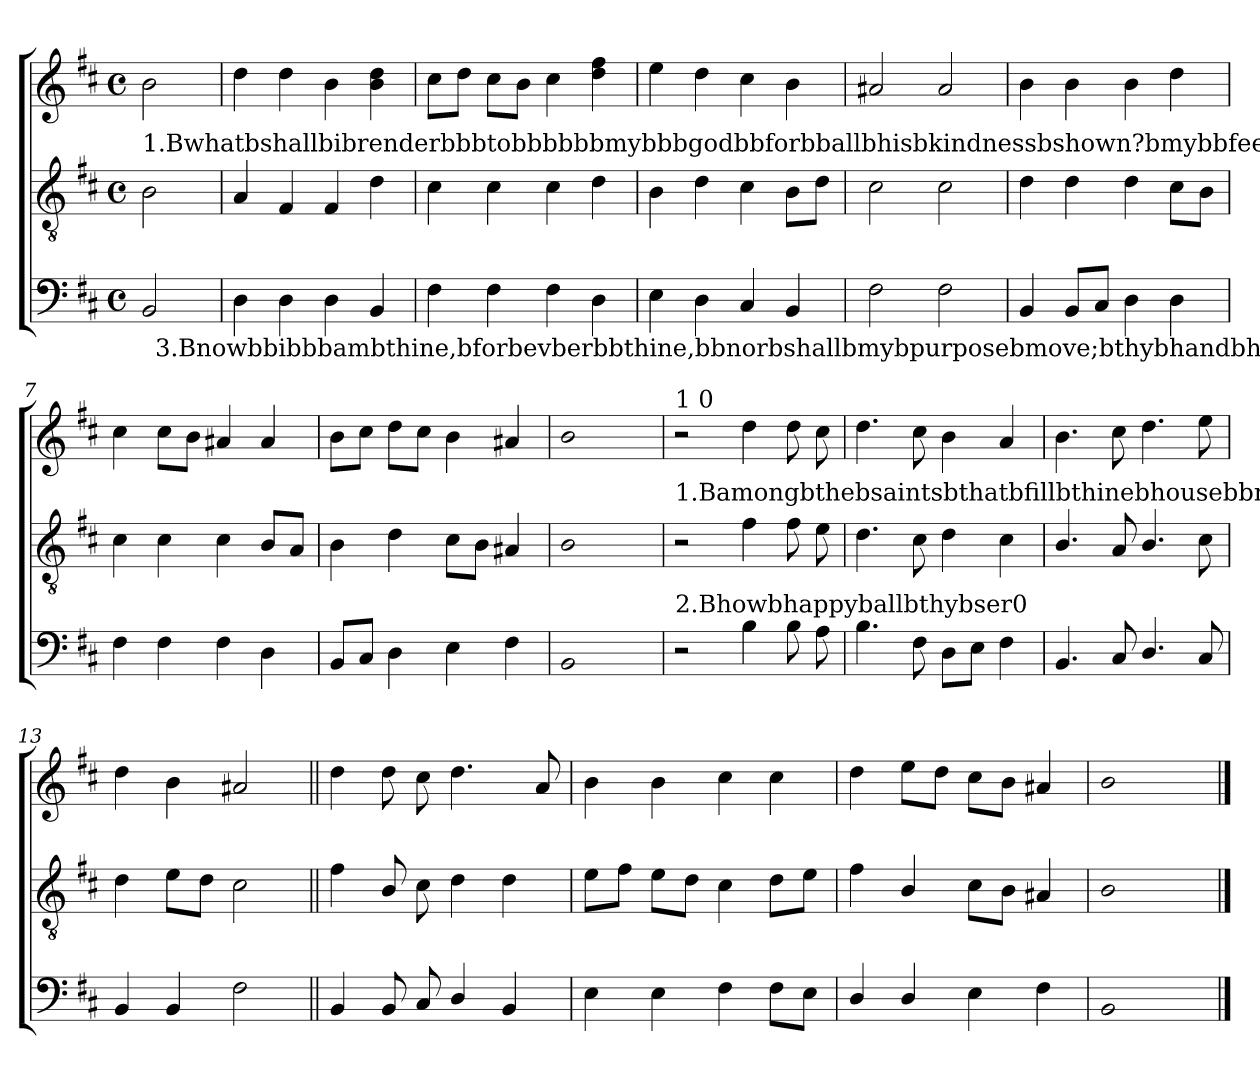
**kern	**kern	**kern
*part3	*part2	*part1
*staff3	*staff2	*staff1
*clefF4	*clefGv2	*clefG2
*k[f#c#]	*k[f#c#]	*k[f#c#]
*D:	*D:	*D:
*M4/4	*M4/4	*M4/4
*met(c)	*met(c)	*met(c)
=1	=1	=1
!	!LO:TX:a:t=1.Bwhatbshallbibrenderbbbtobbbbbbmybbbgodbbforbballbhisbkindnessbshown?bmybbfeetbshallbvibbsitbbbbbbthinebabbbbbode,bbbmybbbbbbsongsbadbbdressbbbthybbthrone.	!
!LO:TX:a:t=2.Bhowbmuchbisbmercybbthybbdeber0	!	!
!LO:N:head=open	!LO:N:head=open	!LO:N:head=open
*^	*	*
2BB/	32ryy	2B\	2b\
!	!LO:TX:b:t=3.Bnowbbibbbambthine,bforbevberbbthine,bbnorbshallbmybpurposebmove;bthybhandbhathbloosedbmybbondsbofbpain,bandbbbboundbmebbwithbbbbthybbbbblove.	!	!
.	4...ryy	.	.
=2	=2	=2	=2
!LO:N:head=solid	!	!	!LO:N:head=solid
*v	*v	*	*
4D\	4A/	4dd\
!LO:N:head=solid	!LO:N:head=solid	!LO:N:head=solid
4D\	4F#/	4dd\
!LO:N:head=solid	!LO:N:head=solid	!LO:N:head=solid
4D\	4F#/	4b\
!LO:N:head=solid	!LO:N:head=solid	!LO:N:n=1:head=solid
!	!	!LO:N:n=2:head=solid
4BB/	4d\	4b\ 4dd\
=3	=3	=3
!LO:N:head=solid	!LO:N:head=solid	!LO:N:head=solid
4F#\	4c#\	8cc#\L
!	!	!LO:N:head=solid
.	.	8dd\J
!LO:N:head=solid	!LO:N:head=solid	!LO:N:head=solid
4F#\	4c#\	8cc#\L
!	!	!LO:N:head=solid
.	.	8b\J
!LO:N:head=solid	!LO:N:head=solid	!LO:N:head=solid
4F#\	4c#\	4cc#\
!LO:N:head=solid	!LO:N:head=solid	!LO:N:n=1:head=solid
!	!	!LO:N:n=2:head=solid
4D\	4d\	4dd\ 4ff#\
=4	=4	=4
!	!LO:N:head=solid	!
4E\	4B\	4ee\
!LO:N:head=solid	!LO:N:head=solid	!LO:N:head=solid
4D\	4d\	4dd\
!LO:N:head=solid	!LO:N:head=solid	!LO:N:head=solid
4C#/	4c#\	4cc#\
!LO:N:head=solid	!LO:N:head=solid	!LO:N:head=solid
4BB/	8B\L	4b\
!	!LO:N:head=solid	!
.	8d\J	.
=5	=5	=5
!LO:N:head=open	!LO:N:head=open	!
2F#\	2c#\	2a#X/
!LO:N:head=open	!LO:N:head=open	!
2F#\	2c#\	2a#/
=6	=6	=6
!LO:N:head=solid	!LO:N:head=solid	!LO:N:head=solid
4BB/	4d\	4b\
!LO:N:head=solid	!LO:N:head=solid	!LO:N:head=solid
8BB/L	4d\	4b\
!LO:N:head=solid	!	!
8C#/J	.	.
!LO:N:head=solid	!LO:N:head=solid	!LO:N:head=solid
4D\	4d\	4b\
!LO:N:head=solid	!LO:N:head=solid	!LO:N:head=solid
4D\	8c#\L	4dd\
!	!LO:N:head=solid	!
.	8B\J	.
=7	=7	=7
!LO:N:head=solid	!LO:N:head=solid	!LO:N:head=solid
4F#\	4c#\	4cc#\
!LO:N:head=solid	!LO:N:head=solid	!LO:N:head=solid
4F#\	4c#\	8cc#\L
!	!	!LO:N:head=solid
.	.	8b\J
!LO:N:head=solid	!LO:N:head=solid	!
4F#\	4c#\	4a#X/
!LO:N:head=solid	!LO:N:head=solid	!
4D\	8B/L	4a#/
.	8A/J	.
=8	=8	=8
!LO:N:head=solid	!LO:N:head=solid	!LO:N:head=solid
8BB/L	4B\	8b\L
!LO:N:head=solid	!	!LO:N:head=solid
8C#/J	.	8cc#\J
!LO:N:head=solid	!LO:N:head=solid	!LO:N:head=solid
4D\	4d\	8dd\L
!	!	!LO:N:head=solid
.	.	8cc#\J
!	!LO:N:head=solid	!LO:N:head=solid
4E\	8c#\L	4b\
!	!LO:N:head=solid	!
.	8B\J	.
!LO:N:head=solid	!	!
4F#\	4A#X/	4a#X/
=9	=9	=9
!LO:N:head=open	!LO:N:head=open	!LO:N:head=open
1BB	1B	1b
!!LO:LB:g=z
=10	=10	=10
!	!	!LO:TX:a:t=1 0
!	!LO:TX:a:t=1.Bamongbthebsaintsbthatbfillbthinebhousebbmyboff'ringsbshallbbebpaid;bbbtherebshallbmybzealbperformbthebvowsbbbmybbbbbbbsoulbbinbbbbbbanbbguishbbmade.	!
!LO:TX:a:t=2.Bhowbhappyballbthybser0	!	!
2r	2r	2r
!LO:N:head=solid	!LO:N:head=solid	!LO:N:head=solid
4B\	4f#\	4dd\
!LO:N:head=solid	!LO:N:head=solid	!LO:N:head=solid
8B\	8f#\	8dd\
!	!	!LO:N:head=solid
8A\	8e\	8cc#\
=11	=11	=11
!LO:N:head=solid	!LO:N:head=solid	!LO:N:head=solid
4.B\	4.d\	4.dd\
!LO:N:head=solid	!LO:N:head=solid	!LO:N:head=solid
8F#\	8c#\	8cc#\
!LO:N:head=solid	!LO:N:head=solid	!LO:N:head=solid
8D\L	4d\	4b\
8E\J	.	.
!LO:N:head=solid	!LO:N:head=solid	!
4F#\	4c#\	4a/
=12	=12	=12
!LO:N:head=solid	!LO:N:head=solid	!LO:N:head=solid
4.BB/	4.B/	4.b\
!LO:N:head=solid	!	!LO:N:head=solid
8C#/	8A/	8cc#\
!LO:N:head=solid	!LO:N:head=solid	!LO:N:head=solid
4.D/	4.B/	4.dd\
!LO:N:head=solid	!LO:N:head=solid	!
8C#/	8c#\	8ee\
=13	=13	=13
!LO:N:head=solid	!LO:N:head=solid	!LO:N:head=solid
4BB/	4d\	4dd\
!LO:N:head=solid	!	!LO:N:head=solid
4BB/	8e\L	4b\
!	!LO:N:head=solid	!
.	8d\J	.
!LO:N:head=open	!LO:N:head=open	!
2F#\	2c#\	2a#X/
=14||	=14||	=14||
!LO:N:head=solid	!LO:N:head=solid	!LO:N:head=solid
4BB/	4f#\	4dd\
!LO:N:head=solid	!LO:N:head=solid	!LO:N:head=solid
8BB/	8B/	8dd\
!LO:N:head=solid	!LO:N:head=solid	!LO:N:head=solid
8C#/	8c#\	8cc#\
!LO:N:head=solid	!LO:N:head=solid	!LO:N:head=solid
4D/	4d\	4.dd\
!LO:N:head=solid	!LO:N:head=solid	!
4BB/	4d\	.
.	.	8a</
=15	=15	=15
!	!	!LO:N:head=solid
4E\	8e\L	4b>\
!	!LO:N:head=solid	!
.	8f#\J	.
!	!	!LO:N:head=solid
4E\	8e\L	4b\
!	!LO:N:head=solid	!
.	8d\J	.
!LO:N:head=solid	!LO:N:head=solid	!LO:N:head=solid
4F#\	4c#\	4cc#\
!LO:N:head=solid	!LO:N:head=solid	!LO:N:head=solid
8F#\L	8d\L	4cc#\
8E\J	8e\J	.
=16	=16	=16
!LO:N:head=solid	!LO:N:head=solid	!LO:N:head=solid
4D/	4f#\	4dd\
!LO:N:head=solid	!LO:N:head=solid	!
4D/	4B/	8ee\L
!	!	!LO:N:head=solid
.	.	8dd\J
!	!LO:N:head=solid	!LO:N:head=solid
4E\	8c#\L	8cc#\L
!	!LO:N:head=solid	!LO:N:head=solid
.	8B\J	8b\J
!LO:N:head=solid	!	!
4F#\	4A#X/	4a#X/
=17	=17	=17
!LO:N:head=open	!LO:N:head=open	!LO:N:head=open
1BB	1B	1b
==	==	==
*-	*-	*-
